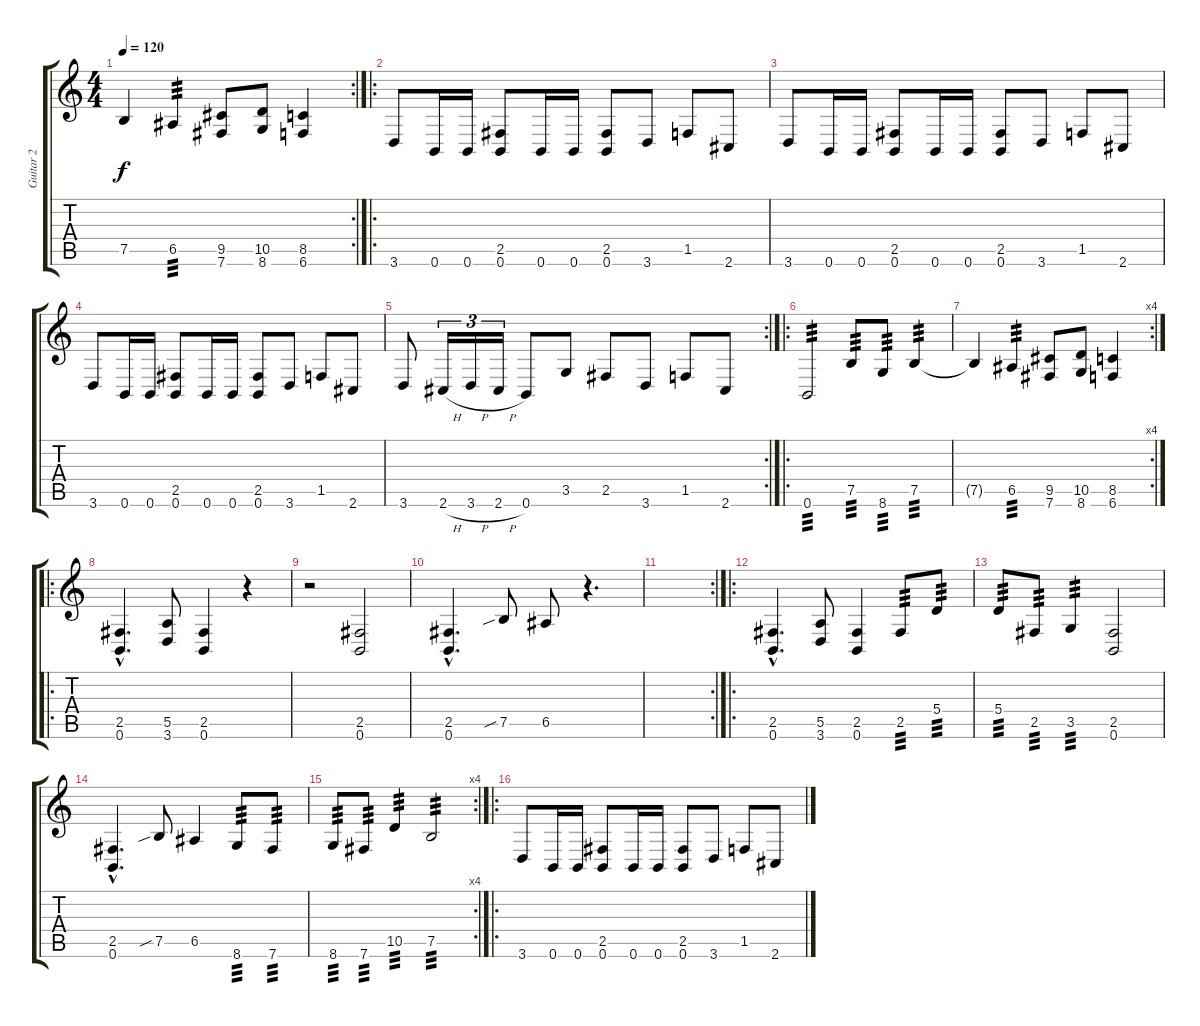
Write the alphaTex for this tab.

\track ("Guitar 2" "Guitar 2") {instrument distortionguitar}
\staff {score tabs}
\tuning (B3 Gb3 D3 A2 E2 B1) {hide}
\rc 2
\ts (4 4)
\tempo 120
\clef g2
\ks c
7.5{t}.4{dy f} 6.5.4{tp 3} (9.5 7.6).8 (10.5 8.6).8 (8.5 6.6).4 |
\ro
3.6.8 0.6.16 0.6.16 (2.5 0.6).8 0.6.16 0.6.16 (2.5 0.6).8 3.6.8 1.5.8 2.6.8 |
3.6.8 0.6.16 0.6.16 (2.5 0.6).8 0.6.16 0.6.16 (2.5 0.6).8 3.6.8 1.5.8 2.6.8 |
3.6.8 0.6.16 0.6.16 (2.5 0.6).8 0.6.16 0.6.16 (2.5 0.6).8 3.6.8 1.5.8 2.6.8 |
\rc 2
3.6.8 2.6{h}.16{tu (3 2)} 3.6{h}.16{tu (3 2)} 2.6{h}.16{tu (3 2)} 0.6.8 3.5.8 2.5.8 3.6.8 1.5.8 2.6.8 |
\ro
0.6.2{tp 3} 7.5.8{tp 3} 8.6.8{tp 3} 7.5.4{tp 3} |
\rc 4
7.5{t}.4 6.5.4{tp 3} (9.5 7.6).8 (10.5 8.6).8 (8.5 6.6).4 |
\ro
(2.5{hac} 0.6{hac}).4{d} (5.5 3.6).8 (2.5 0.6).4 r.4 |
r.2 (2.5 0.6).2 |
(2.5{hac} 0.6{hac}).4{d} 7.5{sib}.8 6.5.8 r.4{d} |
\rc 2
|
\ro
(2.5{hac} 0.6{hac}).4{d} (5.5 3.6).8 (2.5 0.6).4 2.5.8{tp 3} 5.4.8{tp 3} |
5.4.8{tp 3} 2.5.8{tp 3} 3.5.4{tp 3} (2.5 0.6).2 |
(2.5{hac} 0.6{hac}).4{d} 7.5{sib}.8 6.5.4 8.6.8{tp 3} 7.6.8{tp 3} |
\rc 4
8.6.8{tp 3} 7.6.8{tp 3} 10.5.4{tp 3} 7.5.2{tp 3} |
\ro
3.6.8 0.6.16 0.6.16 (2.5 0.6).8 0.6.16 0.6.16 (2.5 0.6).8 3.6.8 1.5.8 2.6.8
